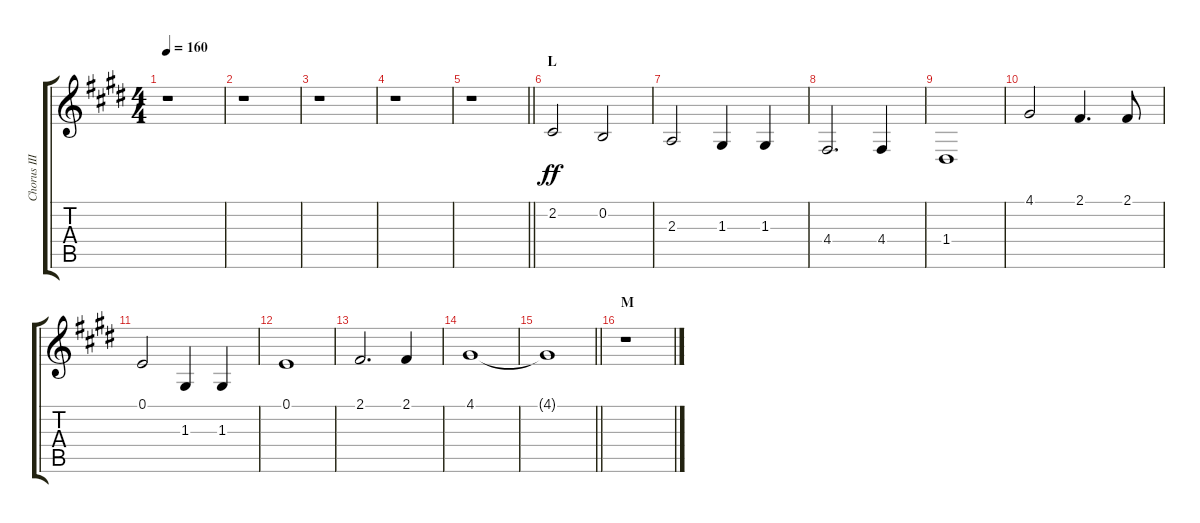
\track ("Chorus III" "Chorus III") {instrument voiceoohs}
\staff {score tabs}
\tuning (E4 B3 G3 D3 A2 E2) {hide}
\ts (4 4)
\tempo 160
\clef g2
\ks e
r.1{dy ff} |
r.1 |
r.1 |
r.1 |
\barLineRight lightlight
r.1 |
\section ("" "L")
2.2.2 0.2.2 |
2.3.2 1.3.4 1.3.4 |
4.4.2{d} 4.4.4 |
1.4.1 |
4.1.2 2.1.4{d} 2.1.8 |
0.1.2 1.3.4 1.3.4 |
0.1.1 |
2.1.2{d} 2.1.4 |
4.1.1 |
\barLineRight lightlight
4.1{t}.1 |
\section ("" "M")
r.1
